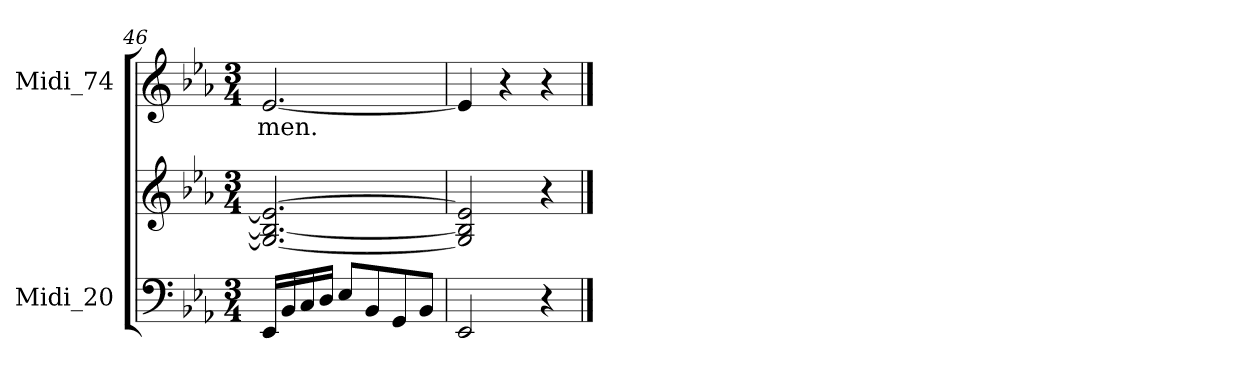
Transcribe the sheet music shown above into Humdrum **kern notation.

**kern	**kern	**kern	**text
*part2	*part2	*part1	*part1
*staff3	*staff2	*staff1	*staff1
*I"Midi_20	*	*I"Midi_74	*
*clefF4	*clefG2	*clefG2	*
*k[b-e-a-]	*k[b-e-a-]	*k[b-e-a-]	*
*E-:	*E-:	*E-:	*
*M3/4	*M3/4	*M3/4	*
=46	=46	=46	=46
*	*^	*	*
!	!	!	!	!LO:LY:b
16EE-LL	2.G/_ 2.B-/_ 2.e-/_	2ryy	[2.e-	-men.
16BB-	.	.	.	.
16C	.	.	.	.
16DJJ	.	.	.	.
8E-L	.	.	.	.
8BB-	.	.	.	.
8GG	.	4ryy	.	.
8BB-J	.	.	.	.
=47	=47	=47	=47	=47
2EE-	2G/] 2B-/] 2e-/]	2ryy	4e-]	.
.	.	.	4r	.
4r	4r	4ryy	4r	.
*	*v	*v	*	*
==	==	==	==
*-	*-	*-	*-
